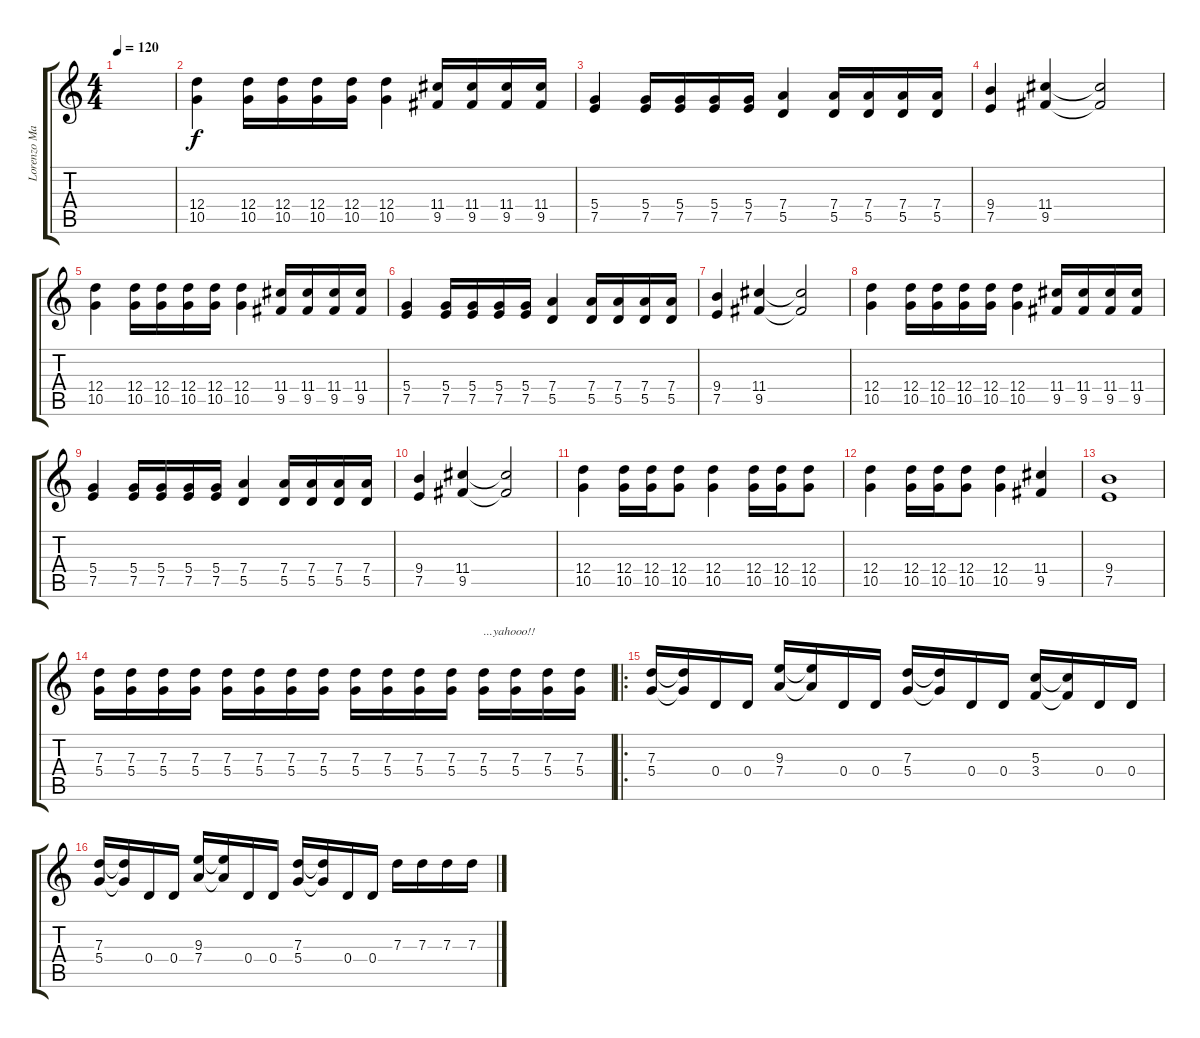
\track ("Lorenzo Marcelloni" "Lorenzo Ma") {instrument distortionguitar}
\staff {score tabs}
\tuning (E4 B3 G3 D3 A2 E2) {hide}
\ts (4 4)
\tempo 120
\clef g2
\ks c
|
(12.4 10.5).4 (12.4 10.5).16 (12.4 10.5).16 (12.4 10.5).16 (12.4 10.5).16 (12.4 10.5).4 (11.4 9.5).16 (11.4 9.5).16 (11.4 9.5).16 (11.4 9.5).16 |
(5.4 7.5).4 (5.4 7.5).16 (5.4 7.5).16 (5.4 7.5).16 (5.4 7.5).16 (7.4 5.5).4 (7.4 5.5).16 (7.4 5.5).16 (7.4 5.5).16 (7.4 5.5).16 |
(9.4 7.5).4 (11.4 9.5).4 (11.4{t} 9.5{t}).2 |
(12.4 10.5).4 (12.4 10.5).16 (12.4 10.5).16 (12.4 10.5).16 (12.4 10.5).16 (12.4 10.5).4 (11.4 9.5).16 (11.4 9.5).16 (11.4 9.5).16 (11.4 9.5).16 |
(5.4 7.5).4 (5.4 7.5).16 (5.4 7.5).16 (5.4 7.5).16 (5.4 7.5).16 (7.4 5.5).4 (7.4 5.5).16 (7.4 5.5).16 (7.4 5.5).16 (7.4 5.5).16 |
(9.4 7.5).4 (11.4 9.5).4 (11.4{t} 9.5{t}).2 |
(12.4 10.5).4 (12.4 10.5).16 (12.4 10.5).16 (12.4 10.5).16 (12.4 10.5).16 (12.4 10.5).4 (11.4 9.5).16 (11.4 9.5).16 (11.4 9.5).16 (11.4 9.5).16 |
(5.4 7.5).4 (5.4 7.5).16 (5.4 7.5).16 (5.4 7.5).16 (5.4 7.5).16 (7.4 5.5).4 (7.4 5.5).16 (7.4 5.5).16 (7.4 5.5).16 (7.4 5.5).16 |
(9.4 7.5).4 (11.4 9.5).4 (11.4{t} 9.5{t}).2 |
(12.4 10.5).4 (12.4 10.5).16 (12.4 10.5).16 (12.4 10.5).8 (12.4 10.5).4 (12.4 10.5).16 (12.4 10.5).16 (12.4 10.5).8 |
(12.4 10.5).4 (12.4 10.5).16 (12.4 10.5).16 (12.4 10.5).8 (12.4 10.5).4 (11.4 9.5).4 |
(9.4 7.5).1 |
(7.3 5.4).16 (7.3 5.4).16 (7.3 5.4).16 (7.3 5.4).16 (7.3 5.4).16 (7.3 5.4).16 (7.3 5.4).16 (7.3 5.4).16 (7.3 5.4).16 (7.3 5.4).16 (7.3 5.4).16 (7.3 5.4).16 (7.3 5.4).16{txt "...yahooo!!"} (7.3 5.4).16 (7.3 5.4).16 (7.3 5.4).16 |
\ro
(7.3 5.4).16 (7.3{t} 5.4{t}).16 0.4.16 0.4.16 (9.3 7.4).16 (9.3{t} 7.4{t}).16 0.4.16 0.4.16 (7.3 5.4).16 (7.3{t} 5.4{t}).16 0.4.16 0.4.16 (5.3 3.4).16 (5.3{t} 3.4{t}).16 0.4.16 0.4.16 |
(7.3 5.4).16 (7.3{t} 5.4{t}).16 0.4.16 0.4.16 (9.3 7.4).16 (9.3{t} 7.4{t}).16 0.4.16 0.4.16 (7.3 5.4).16 (7.3{t} 5.4{t}).16 0.4.16 0.4.16 7.3.16 7.3.16 7.3.16 7.3.16
